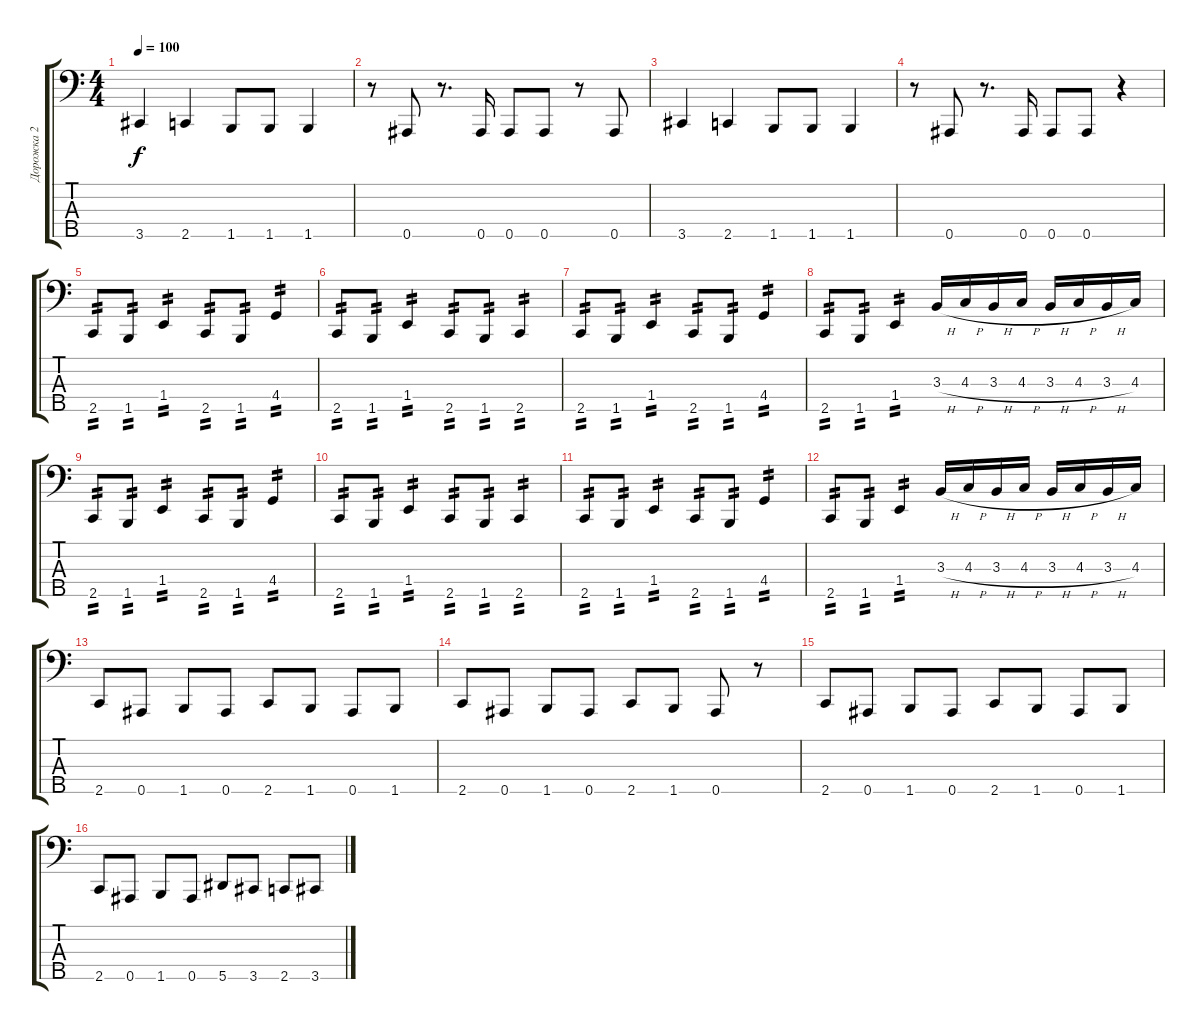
\track ("Дорожка 2" "Дорожка 2") {instrument electricbassfinger}
\staff {score tabs}
\tuning (Gb2 Db2 Ab1 Eb1 Bb0) {hide}
\ts (4 4)
\tempo 100
\clef f4
\ks c
3.5.4{dy f} 2.5.4 1.5.8 1.5.8 1.5.4 |
r.8 0.5.8 r.8{d} 0.5.16 0.5.8 0.5.8 r.8 0.5.8 |
3.5.4 2.5.4 1.5.8 1.5.8 1.5.4 |
r.8 0.5.8 r.8{d} 0.5.16 0.5.8 0.5.8 r.4 |
2.5.8{tp 2} 1.5.8{tp 2} 1.4.4{tp 2} 2.5.8{tp 2} 1.5.8{tp 2} 4.4.4{tp 2} |
2.5.8{tp 2} 1.5.8{tp 2} 1.4.4{tp 2} 2.5.8{tp 2} 1.5.8{tp 2} 2.5.4{tp 2} |
2.5.8{tp 2} 1.5.8{tp 2} 1.4.4{tp 2} 2.5.8{tp 2} 1.5.8{tp 2} 4.4.4{tp 2} |
2.5.8{tp 2} 1.5.8{tp 2} 1.4.4{tp 2} 3.3{h}.16 4.3{h}.16 3.3{h}.16 4.3{h}.16 3.3{h}.16 4.3{h}.16 3.3{h}.16 4.3.16 |
2.5.8{tp 2} 1.5.8{tp 2} 1.4.4{tp 2} 2.5.8{tp 2} 1.5.8{tp 2} 4.4.4{tp 2} |
2.5.8{tp 2} 1.5.8{tp 2} 1.4.4{tp 2} 2.5.8{tp 2} 1.5.8{tp 2} 2.5.4{tp 2} |
2.5.8{tp 2} 1.5.8{tp 2} 1.4.4{tp 2} 2.5.8{tp 2} 1.5.8{tp 2} 4.4.4{tp 2} |
2.5.8{tp 2} 1.5.8{tp 2} 1.4.4{tp 2} 3.3{h}.16 4.3{h}.16 3.3{h}.16 4.3{h}.16 3.3{h}.16 4.3{h}.16 3.3{h}.16 4.3.16 |
2.5.8 0.5.8 1.5.8 0.5.8 2.5.8 1.5.8 0.5.8 1.5.8 |
2.5.8 0.5.8 1.5.8 0.5.8 2.5.8 1.5.8 0.5.8 r.8 |
2.5.8 0.5.8 1.5.8 0.5.8 2.5.8 1.5.8 0.5.8 1.5.8 |
2.5.8 0.5.8 1.5.8 0.5.8 5.5.8 3.5.8 2.5.8 3.5.8
